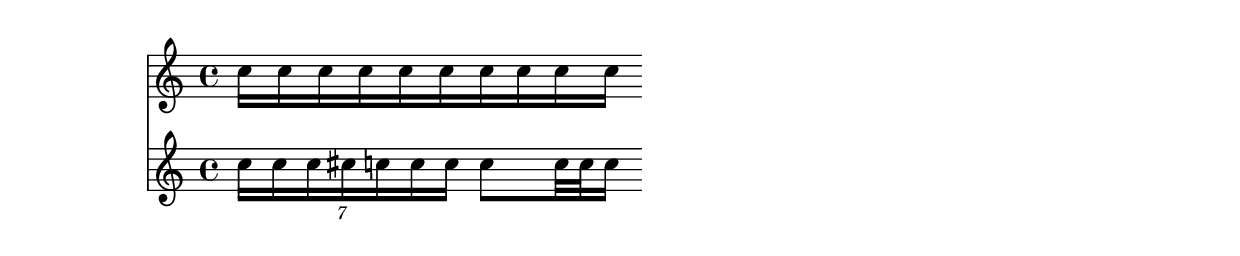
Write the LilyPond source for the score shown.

\header {

  texidoc = "Notes are spaced exactly according to durations,
  if @code{uniform-stretching} is set. Accidentals are ignored, and no
  optical-stem spacing is performed."

}

\version "2.7.39"

\relative c''
<<
  \override  Score.SpacingSpanner #'uniform-stretching = ##t 
  \new Staff {
    c16[ c c c c c c c c c16]
  }
  \new Staff {
    \times 6/7 { c16 c c cis c c c }
    c8[ c32 c32 c16]
    
  }
>>

   
	 

  
